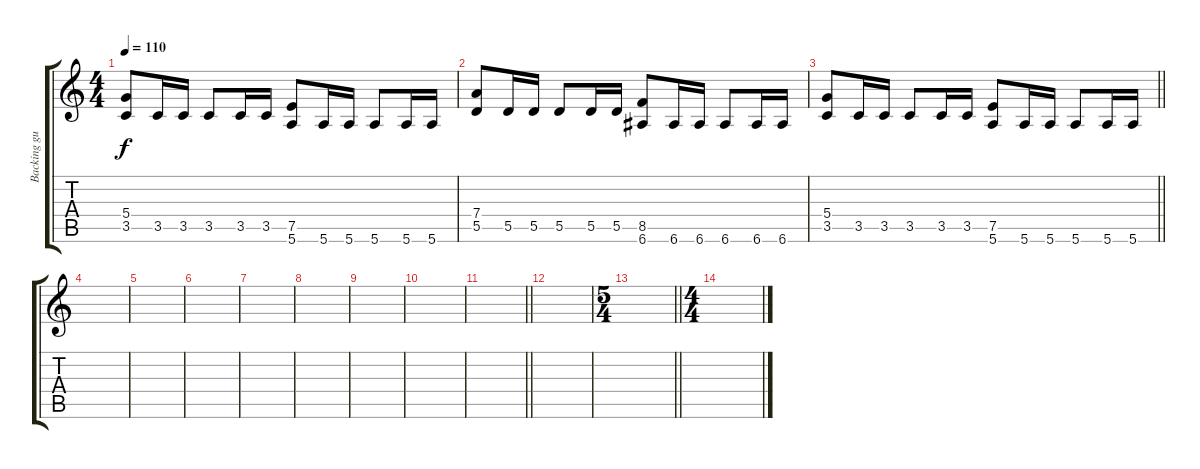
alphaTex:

\track ("Backing guitar" "Backing gu") {instrument overdrivenguitar}
\staff {score tabs}
\tuning (E4 B3 G3 D3 A2 E2) {hide}
\ts (4 4)
\tempo 110
\clef g2
\ks c
(5.4 3.5).8{dy f} 3.5.16 3.5.16 3.5.8 3.5.16 3.5.16 (7.5 5.6).8 5.6.16 5.6.16 5.6.8 5.6.16 5.6.16 |
(7.4 5.5).8 5.5.16 5.5.16 5.5.8 5.5.16 5.5.16 (8.5 6.6).8 6.6.16 6.6.16 6.6.8 6.6.16 6.6.16 |
\barLineRight lightlight
(5.4 3.5).8 3.5.16 3.5.16 3.5.8 3.5.16 3.5.16 (7.5 5.6).8 5.6.16 5.6.16 5.6.8 5.6.16 5.6.16 |
|
|
|
|
|
|
|
\barLineRight lightlight
|
|
\ts (5 4)
\barLineRight lightlight
|
\ts (4 4)
